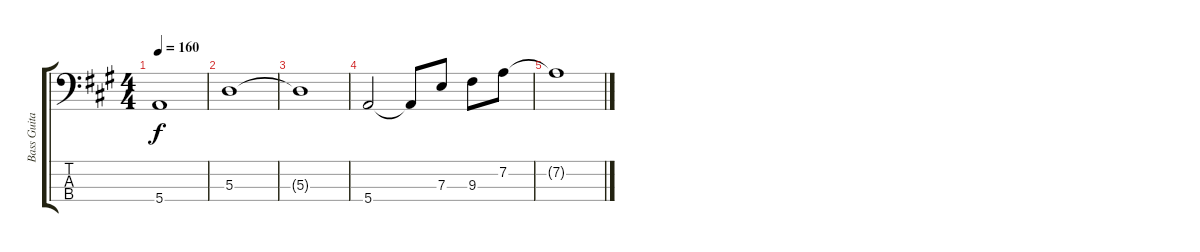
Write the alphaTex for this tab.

\track ("Bass Guitar" "Bass Guita") {instrument electricbasspick}
\staff {score tabs}
\tuning (G2 D2 A1 E1) {hide}
\ts (4 4)
\tempo 160
\clef f4
\ks a
5.4{t}.1{dy f} |
5.3.1 |
5.3{t}.1 |
5.4.2 5.4{t}.8 7.3.8 9.3.8 7.2.8 |
7.2{t}.1
